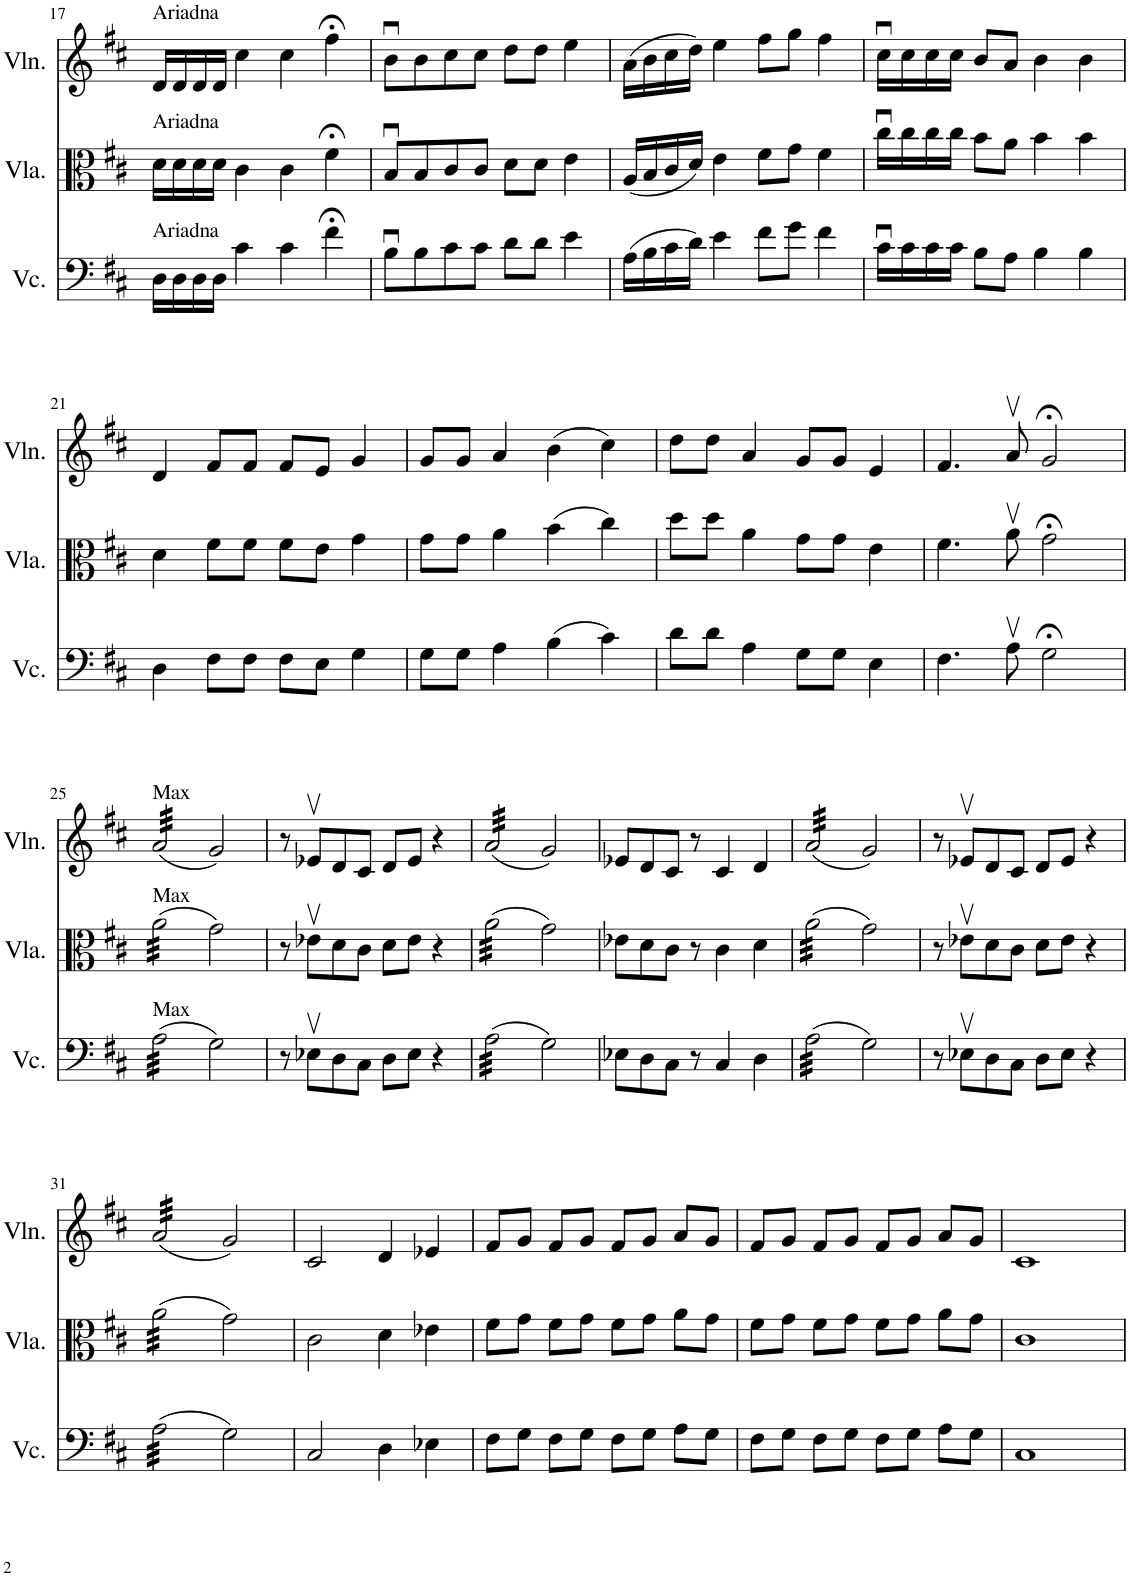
**kern	**kern	**kern
*part3	*part2	*part1
*staff3	*staff2	*staff1
*I"Violonchelo	*I"Viola	*I"Violín
*I'Vc.	*I'Vla.	*I'Vln.
!!LO:PB:g=z
*clefF4	*clefC3	*clefG2
*k[f#c#]	*k[f#c#]	*k[f#c#]
*M4/4	*M4/4	*M4/4
=17	=17	=17
!	!	!LO:TX:a:t=Ariadna
!	!LO:TX:a:t=Ariadna	!
!LO:TX:a:t=Ariadna	!	!
16D\LL	16d\LL	16d/LL
16D\	16d\	16d/
16D\	16d\	16d/
16D\JJ	16d\JJ	16d/JJ
4c#\	4c#\	4cc#\
4c#\	4c#\	4cc#\
4f#;<\	4f#;<\	4ff#;<\
=18	=18	=18
8Bu\L	8Bu/L	8bu\L
8B\	8B/	8b\
8c#\	8c#/	8cc#\
8c#\J	8c#/J	8cc#\J
8d\L	8d\L	8dd\L
8d\J	8d\J	8dd\J
4e\	4e\	4ee\
=19	=19	=19
(16A\LL	(16A/LL	(16a\LL
16B\	16B/	16b\
16c#\	16c#/	16cc#\
16d\JJ)	16d/JJ)	16dd\JJ)
4e\	4e\	4ee\
8f#\L	8f#\L	8ff#\L
8g\J	8g\J	8gg\J
4f#\	4f#\	4ff#\
=20	=20	=20
16c#u\LL	16cc#u\LL	16cc#u\LL
16c#\	16cc#\	16cc#\
16c#\	16cc#\	16cc#\
16c#\JJ	16cc#\JJ	16cc#\JJ
8B\L	8b\L	8b/L
8A\J	8a\J	8a/J
4B\	4b\	4b\
4B\	4b\	4b\
!!LO:LB:g=z
=21	=21	=21
4D\	4d\	4d/
8F#\L	8f#\L	8f#/L
8F#\J	8f#\J	8f#/J
8F#\L	8f#\L	8f#/L
8E\J	8e\J	8e/J
4G\	4g\	4g/
=22	=22	=22
8G\L	8g\L	8g/L
8G\J	8g\J	8g/J
4A\	4a\	4a/
(4B\	(4b\	(4b\
4c#\)	4cc#\)	4cc#\)
=23	=23	=23
8d\L	8dd\L	8dd\L
8d\J	8dd\J	8dd\J
4A\	4a\	4a/
8G\L	8g\L	8g/L
8G\J	8g\J	8g/J
4E\	4e\	4e/
=24	=24	=24
4.F#\	4.f#\	4.f#/
8Av\	8av\	8av/
2G;<\	2g;<\	2g;</
!!LO:LB:g=z
=25	=25	=25
!	!	!LO:TX:a:t=Max
!	!LO:TX:a:t=Max	!
!LO:TX:a:t=Max	!	!
*tremolo	*	*
*	*tremolo	*
*	*	*tremolo
(32A\LLL	(32a\LLL	(32a/LLL
(32A\	(32a\	(32a/
(32A\	(32a\	(32a/
(32A\	(32a\	(32a/
(32A\	(32a\	(32a/
(32A\	(32a\	(32a/
(32A\	(32a\	(32a/
(32A\	(32a\	(32a/
(32A\	(32a\	(32a/
(32A\	(32a\	(32a/
(32A\	(32a\	(32a/
(32A\	(32a\	(32a/
(32A\	(32a\	(32a/
(32A\	(32a\	(32a/
(32A\	(32a\	(32a/
(32A\JJJ	(32a\JJJ	(32a/JJJ
*	*	*Xtremolo
*	*Xtremolo	*
*Xtremolo	*	*
2G\)	2g\)	2g/)
=26	=26	=26
8r	8r	8r
8E-Xv\L	8e-Xv\L	8e-Xv/L
8D\	8d\	8d/
8C#\J	8c#\J	8c#/J
8D\L	8d\L	8d/L
8E-\J	8e-\J	8e-/J
4r	4r	4r
=27	=27	=27
*tremolo	*	*
*	*tremolo	*
*	*	*tremolo
(32A\LLL	(32a\LLL	(32a/LLL
(32A\	(32a\	(32a/
(32A\	(32a\	(32a/
(32A\	(32a\	(32a/
(32A\	(32a\	(32a/
(32A\	(32a\	(32a/
(32A\	(32a\	(32a/
(32A\	(32a\	(32a/
(32A\	(32a\	(32a/
(32A\	(32a\	(32a/
(32A\	(32a\	(32a/
(32A\	(32a\	(32a/
(32A\	(32a\	(32a/
(32A\	(32a\	(32a/
(32A\	(32a\	(32a/
(32A\JJJ	(32a\JJJ	(32a/JJJ
*	*	*Xtremolo
*	*Xtremolo	*
*Xtremolo	*	*
2G\)	2g\)	2g/)
=28	=28	=28
8E-X\L	8e-X\L	8e-X/L
8D\	8d\	8d/
8C#\J	8c#\J	8c#/J
8r	8r	8r
4C#/	4c#\	4c#/
4D\	4d\	4d/
=29	=29	=29
*tremolo	*	*
*	*tremolo	*
*	*	*tremolo
(32A\LLL	(32a\LLL	(32a/LLL
(32A\	(32a\	(32a/
(32A\	(32a\	(32a/
(32A\	(32a\	(32a/
(32A\	(32a\	(32a/
(32A\	(32a\	(32a/
(32A\	(32a\	(32a/
(32A\	(32a\	(32a/
(32A\	(32a\	(32a/
(32A\	(32a\	(32a/
(32A\	(32a\	(32a/
(32A\	(32a\	(32a/
(32A\	(32a\	(32a/
(32A\	(32a\	(32a/
(32A\	(32a\	(32a/
(32A\JJJ	(32a\JJJ	(32a/JJJ
*	*	*Xtremolo
*	*Xtremolo	*
*Xtremolo	*	*
2G\)	2g\)	2g/)
=30	=30	=30
8r	8r	8r
8E-Xv\L	8e-Xv\L	8e-Xv/L
8D\	8d\	8d/
8C#\J	8c#\J	8c#/J
8D\L	8d\L	8d/L
8E-\J	8e-\J	8e-/J
4r	4r	4r
!!LO:LB:g=z
=31	=31	=31
*tremolo	*	*
*	*tremolo	*
*	*	*tremolo
(32A\LLL	(32a\LLL	(32a/LLL
(32A\	(32a\	(32a/
(32A\	(32a\	(32a/
(32A\	(32a\	(32a/
(32A\	(32a\	(32a/
(32A\	(32a\	(32a/
(32A\	(32a\	(32a/
(32A\	(32a\	(32a/
(32A\	(32a\	(32a/
(32A\	(32a\	(32a/
(32A\	(32a\	(32a/
(32A\	(32a\	(32a/
(32A\	(32a\	(32a/
(32A\	(32a\	(32a/
(32A\	(32a\	(32a/
(32A\JJJ	(32a\JJJ	(32a/JJJ
*	*	*Xtremolo
*	*Xtremolo	*
*Xtremolo	*	*
2G\)	2g\)	2g/)
=32	=32	=32
2C#/	2c#\	2c#/
4D\	4d\	4d/
4E-X\	4e-X\	4e-X/
=33	=33	=33
8F#\L	8f#\L	8f#/L
8G\J	8g\J	8g/J
8F#\L	8f#\L	8f#/L
8G\J	8g\J	8g/J
8F#\L	8f#\L	8f#/L
8G\J	8g\J	8g/J
8A\L	8a\L	8a/L
8G\J	8g\J	8g/J
=34	=34	=34
8F#\L	8f#\L	8f#/L
8G\J	8g\J	8g/J
8F#\L	8f#\L	8f#/L
8G\J	8g\J	8g/J
8F#\L	8f#\L	8f#/L
8G\J	8g\J	8g/J
8A\L	8a\L	8a/L
8G\J	8g\J	8g/J
=35	=35	=35
1C#	1c#	1c#
=	=	=
*-	*-	*-
